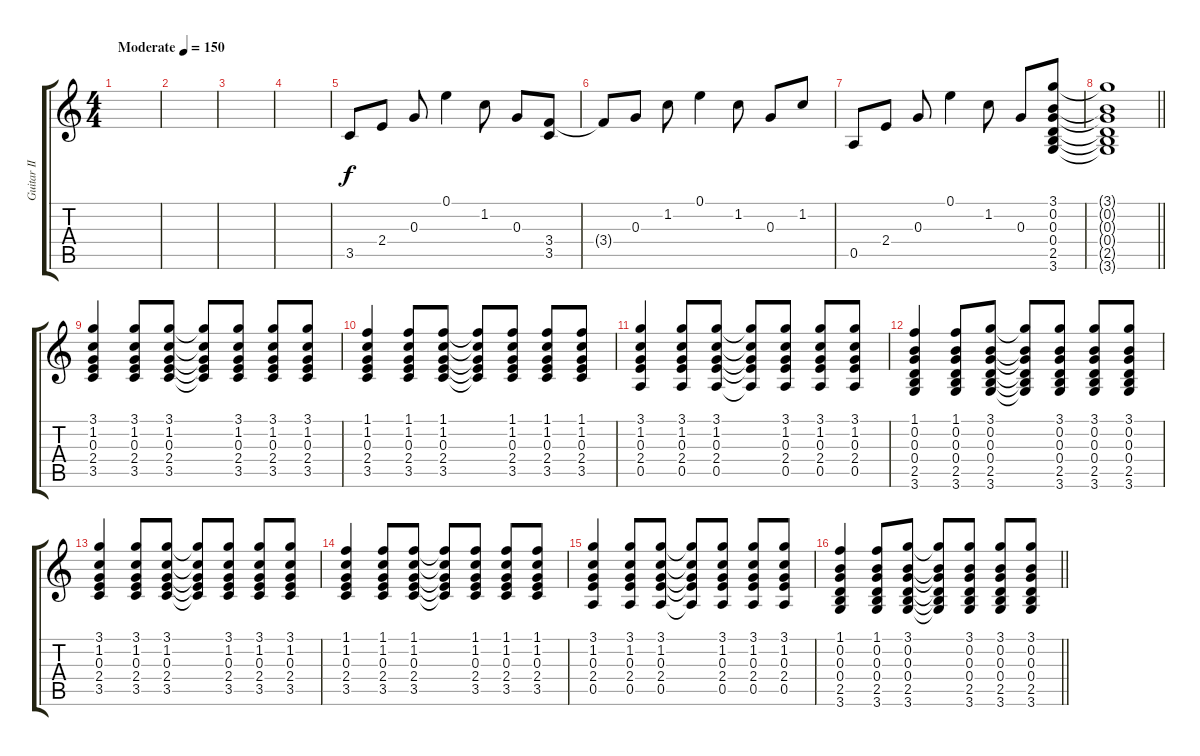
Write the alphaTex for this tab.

\track ("Guitar II" "Guitar II") {instrument distortionguitar}
\staff {score tabs}
\tuning (E4 B3 G3 D3 A2 E2) {hide}
\ts (4 4)
\tempo (150 "Moderate")
\clef g2
\ks c
|
|
|
|
3.5.8 2.4.8 0.3.8 0.1.4 1.2.8 0.3.8 (3.4 3.5).8 |
3.4{t}.8 0.3.8 1.2.8 0.1.4 1.2.8 0.3.8 1.2.8 |
0.5.8 2.4.8 0.3.8 0.1.4 1.2.8 0.3.8 (3.1 0.2 0.3 0.4 2.5 3.6).8 |
\barLineRight lightlight
(3.1{t} 0.2{t} 0.3{t} 0.4{t} 2.5{t} 3.6{t}).1 |
(3.1 1.2 0.3 2.4 3.5).4 (3.1 1.2 0.3 2.4 3.5).8 (3.1 1.2 0.3 2.4 3.5).8 (3.1{t} 1.2{t} 0.3{t} 2.4{t} 3.5{t}).8 (3.1 1.2 0.3 2.4 3.5).8 (3.1 1.2 0.3 2.4 3.5).8 (3.1 1.2 0.3 2.4 3.5).8 |
(1.1 1.2 0.3 2.4 3.5).4 (1.1 1.2 0.3 2.4 3.5).8 (1.1 1.2 0.3 2.4 3.5).8 (1.1{t} 1.2{t} 0.3{t} 2.4{t} 3.5{t}).8 (1.1 1.2 0.3 2.4 3.5).8 (1.1 1.2 0.3 2.4 3.5).8 (1.1 1.2 0.3 2.4 3.5).8 |
(3.1 1.2 0.3 2.4 0.5).4 (3.1 1.2 0.3 2.4 0.5).8 (3.1 1.2 0.3 2.4 0.5).8 (3.1{t} 1.2{t} 0.3{t} 2.4{t} 0.5{t}).8 (3.1 1.2 0.3 2.4 0.5).8 (3.1 1.2 0.3 2.4 0.5).8 (3.1 1.2 0.3 2.4 0.5).8 |
(1.1 0.2 0.3 0.4 2.5 3.6).4 (1.1 0.2 0.3 0.4 2.5 3.6).8 (3.1 0.2 0.3 0.4 2.5 3.6).8 (3.1{t} 0.2{t} 0.3{t} 0.4{t} 2.5{t} 3.6{t}).8 (3.1 0.2 0.3 0.4 2.5 3.6).8 (3.1 0.2 0.3 0.4 2.5 3.6).8 (3.1 0.2 0.3 0.4 2.5 3.6).8 |
(3.1 1.2 0.3 2.4 3.5).4 (3.1 1.2 0.3 2.4 3.5).8 (3.1 1.2 0.3 2.4 3.5).8 (3.1{t} 1.2{t} 0.3{t} 2.4{t} 3.5{t}).8 (3.1 1.2 0.3 2.4 3.5).8 (3.1 1.2 0.3 2.4 3.5).8 (3.1 1.2 0.3 2.4 3.5).8 |
(1.1 1.2 0.3 2.4 3.5).4 (1.1 1.2 0.3 2.4 3.5).8 (1.1 1.2 0.3 2.4 3.5).8 (1.1{t} 1.2{t} 0.3{t} 2.4{t} 3.5{t}).8 (1.1 1.2 0.3 2.4 3.5).8 (1.1 1.2 0.3 2.4 3.5).8 (1.1 1.2 0.3 2.4 3.5).8 |
(3.1 1.2 0.3 2.4 0.5).4 (3.1 1.2 0.3 2.4 0.5).8 (3.1 1.2 0.3 2.4 0.5).8 (3.1{t} 1.2{t} 0.3{t} 2.4{t} 0.5{t}).8 (3.1 1.2 0.3 2.4 0.5).8 (3.1 1.2 0.3 2.4 0.5).8 (3.1 1.2 0.3 2.4 0.5).8 |
\barLineRight lightlight
(1.1 0.2 0.3 0.4 2.5 3.6).4 (1.1 0.2 0.3 0.4 2.5 3.6).8 (3.1 0.2 0.3 0.4 2.5 3.6).8 (3.1{t} 0.2{t} 0.3{t} 0.4{t} 2.5{t} 3.6{t}).8 (3.1 0.2 0.3 0.4 2.5 3.6).8 (3.1 0.2 0.3 0.4 2.5 3.6).8 (3.1 0.2 0.3 0.4 2.5 3.6).8
